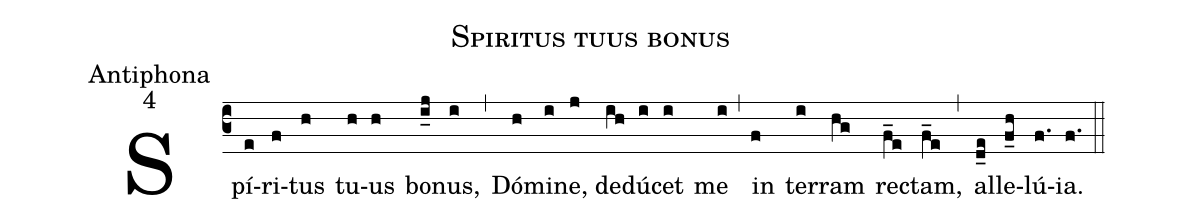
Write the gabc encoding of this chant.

name:Spiritus tuus bonus;
office-part:Antiphona;
mode:4;
%%
(c3)Spí(e)ri(f)tus(h) tu(h)us(h) bo(i_j)nus,(i) (,) Dó(h)mi(i)ne(j), de(ih)dú(i)cet(i) me(i) (,)in(f) ter(i)ram(hg) rec(f_e)tam,(f_e) (,) al(d_e)le(f_h)lú(f.)ia.(f.) (::)
